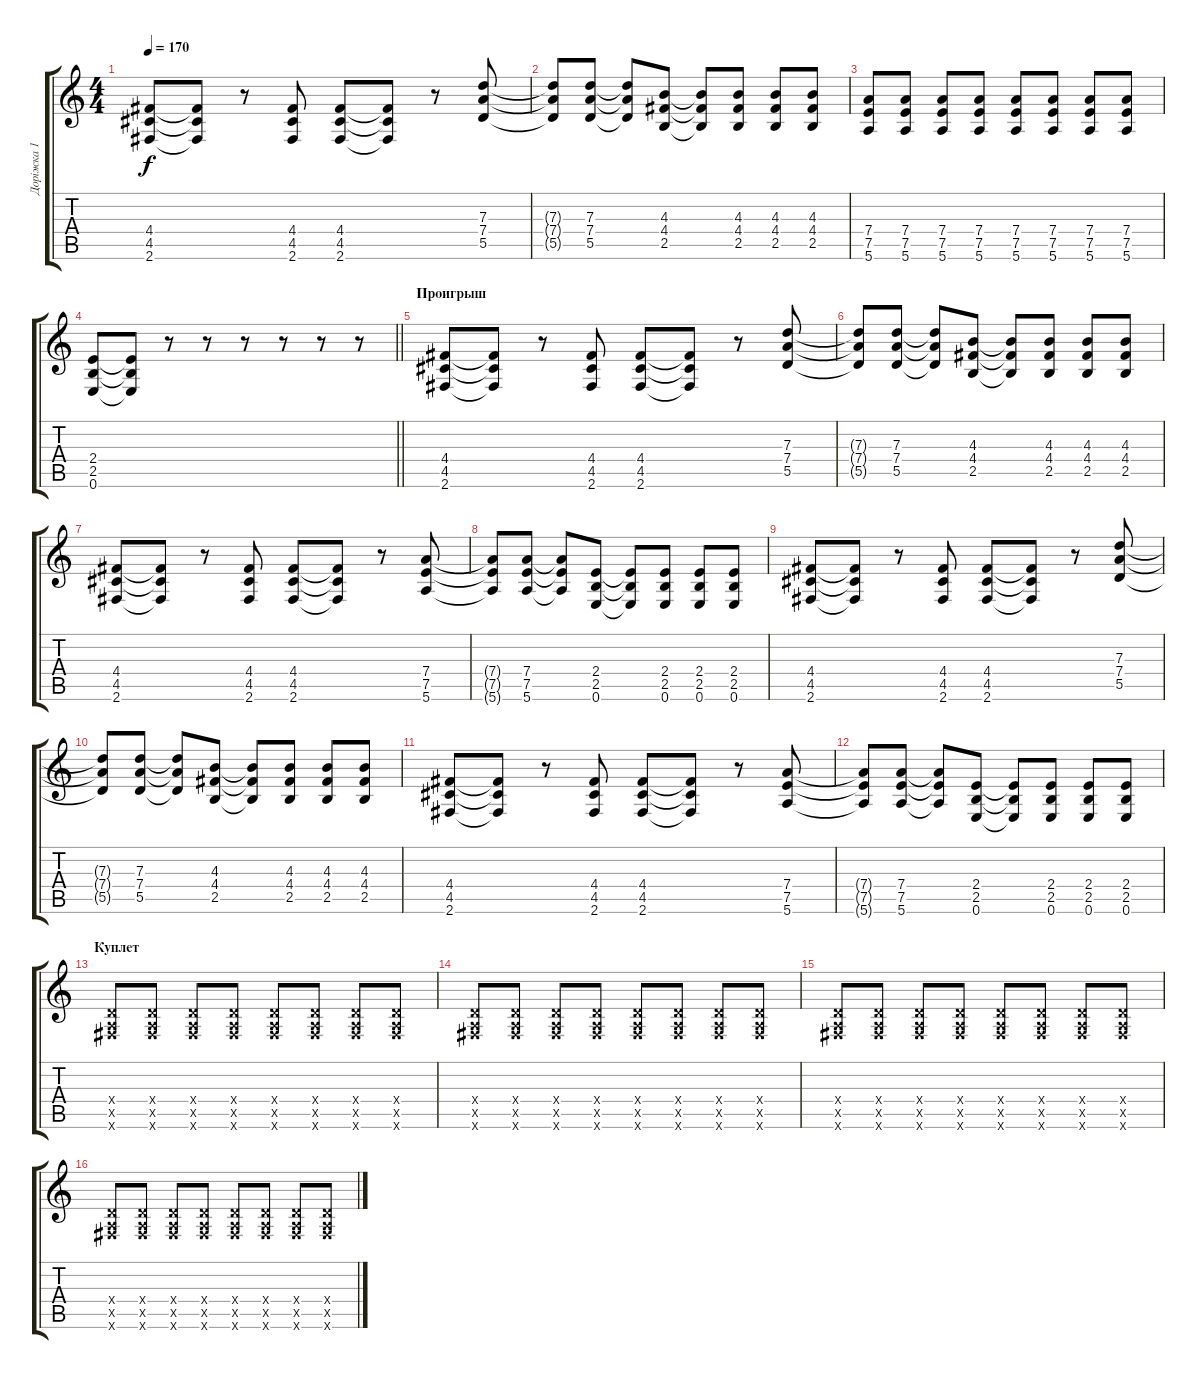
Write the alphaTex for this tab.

\track ("Доріжка 1" "Доріжка 1") {instrument electricguitarclean}
\staff {score tabs}
\tuning (E4 B3 G3 D3 A2 E2) {hide}
\ts (4 4)
\tempo 170
\clef g2
\ks c
(4.4 4.5 2.6).8{dy f} (4.4{t} 4.5{t} 2.6{t}).8 r.8 (4.4 4.5 2.6).8 (4.4 4.5 2.6).8 (4.4{t} 4.5{t} 2.6{t}).8 r.8 (7.3 7.4 5.5).8 |
(7.3{t} 7.4{t} 5.5{t}).8 (7.3 7.4 5.5).8 (7.3{t} 7.4{t} 5.5{t}).8 (4.3 4.4 2.5).8 (4.3{t} 4.4{t} 2.5{t}).8 (4.3 4.4 2.5).8 (4.3 4.4 2.5).8 (4.3 4.4 2.5).8 |
(7.4 7.5 5.6).8 (7.4 7.5 5.6).8 (7.4 7.5 5.6).8 (7.4 7.5 5.6).8 (7.4 7.5 5.6).8 (7.4 7.5 5.6).8 (7.4 7.5 5.6).8 (7.4 7.5 5.6).8 |
\barLineRight lightlight
(2.4 2.5 0.6).8 (2.4{t} 2.5{t} 0.6{t}).8 r.8 r.8 r.8 r.8 r.8 r.8 |
\section ("" "Проигрыш")
(4.4 4.5 2.6).8 (4.4{t} 4.5{t} 2.6{t}).8 r.8 (4.4 4.5 2.6).8 (4.4 4.5 2.6).8 (4.4{t} 4.5{t} 2.6{t}).8 r.8 (7.3 7.4 5.5).8 |
(7.3{t} 7.4{t} 5.5{t}).8 (7.3 7.4 5.5).8 (7.3{t} 7.4{t} 5.5{t}).8 (4.3 4.4 2.5).8 (4.3{t} 4.4{t} 2.5{t}).8 (4.3 4.4 2.5).8 (4.3 4.4 2.5).8 (4.3 4.4 2.5).8 |
(4.4 4.5 2.6).8 (4.4{t} 4.5{t} 2.6{t}).8 r.8 (4.4 4.5 2.6).8 (4.4 4.5 2.6).8 (4.4{t} 4.5{t} 2.6{t}).8 r.8 (7.4 7.5 5.6).8 |
(7.4{t} 7.5{t} 5.6{t}).8 (7.4 7.5 5.6).8 (7.4{t} 7.5{t} 5.6{t}).8 (2.4 2.5 0.6).8 (2.4{t} 2.5{t} 0.6{t}).8 (2.4 2.5 0.6).8 (2.4 2.5 0.6).8 (2.4 2.5 0.6).8 |
(4.4 4.5 2.6).8 (4.4{t} 4.5{t} 2.6{t}).8 r.8 (4.4 4.5 2.6).8 (4.4 4.5 2.6).8 (4.4{t} 4.5{t} 2.6{t}).8 r.8 (7.3 7.4 5.5).8 |
(7.3{t} 7.4{t} 5.5{t}).8 (7.3 7.4 5.5).8 (7.3{t} 7.4{t} 5.5{t}).8 (4.3 4.4 2.5).8 (4.3{t} 4.4{t} 2.5{t}).8 (4.3 4.4 2.5).8 (4.3 4.4 2.5).8 (4.3 4.4 2.5).8 |
(4.4 4.5 2.6).8 (4.4{t} 4.5{t} 2.6{t}).8 r.8 (4.4 4.5 2.6).8 (4.4 4.5 2.6).8 (4.4{t} 4.5{t} 2.6{t}).8 r.8 (7.4 7.5 5.6).8 |
(7.4{t} 7.5{t} 5.6{t}).8 (7.4 7.5 5.6).8 (7.4{t} 7.5{t} 5.6{t}).8 (2.4 2.5 0.6).8 (2.4{t} 2.5{t} 0.6{t}).8 (2.4 2.5 0.6).8 (2.4 2.5 0.6).8 (2.4 2.5 0.6).8 |
\section ("" "Куплет")
(0.4{x} 0.5{x} 2.6{x}).8 (0.4{x} 0.5{x} 2.6{x}).8 (0.4{x} 0.5{x} 2.6{x}).8 (0.4{x} 0.5{x} 2.6{x}).8 (0.4{x} 0.5{x} 2.6{x}).8 (0.4{x} 0.5{x} 2.6{x}).8 (0.4{x} 0.5{x} 2.6{x}).8 (0.4{x} 0.5{x} 2.6{x}).8 |
(0.4{x} 0.5{x} 2.6{x}).8 (0.4{x} 0.5{x} 2.6{x}).8 (0.4{x} 0.5{x} 2.6{x}).8 (0.4{x} 0.5{x} 2.6{x}).8 (0.4{x} 0.5{x} 2.6{x}).8 (0.4{x} 0.5{x} 2.6{x}).8 (0.4{x} 0.5{x} 2.6{x}).8 (0.4{x} 0.5{x} 2.6{x}).8 |
(0.4{x} 0.5{x} 2.6{x}).8 (0.4{x} 0.5{x} 2.6{x}).8 (0.4{x} 0.5{x} 2.6{x}).8 (0.4{x} 0.5{x} 2.6{x}).8 (0.4{x} 0.5{x} 2.6{x}).8 (0.4{x} 0.5{x} 2.6{x}).8 (0.4{x} 0.5{x} 2.6{x}).8 (0.4{x} 0.5{x} 2.6{x}).8 |
(0.4{x} 0.5{x} 2.6{x}).8 (0.4{x} 0.5{x} 2.6{x}).8 (0.4{x} 0.5{x} 2.6{x}).8 (0.4{x} 0.5{x} 2.6{x}).8 (0.4{x} 0.5{x} 2.6{x}).8 (0.4{x} 0.5{x} 2.6{x}).8 (0.4{x} 0.5{x} 2.6{x}).8 (0.4{x} 0.5{x} 2.6{x}).8
